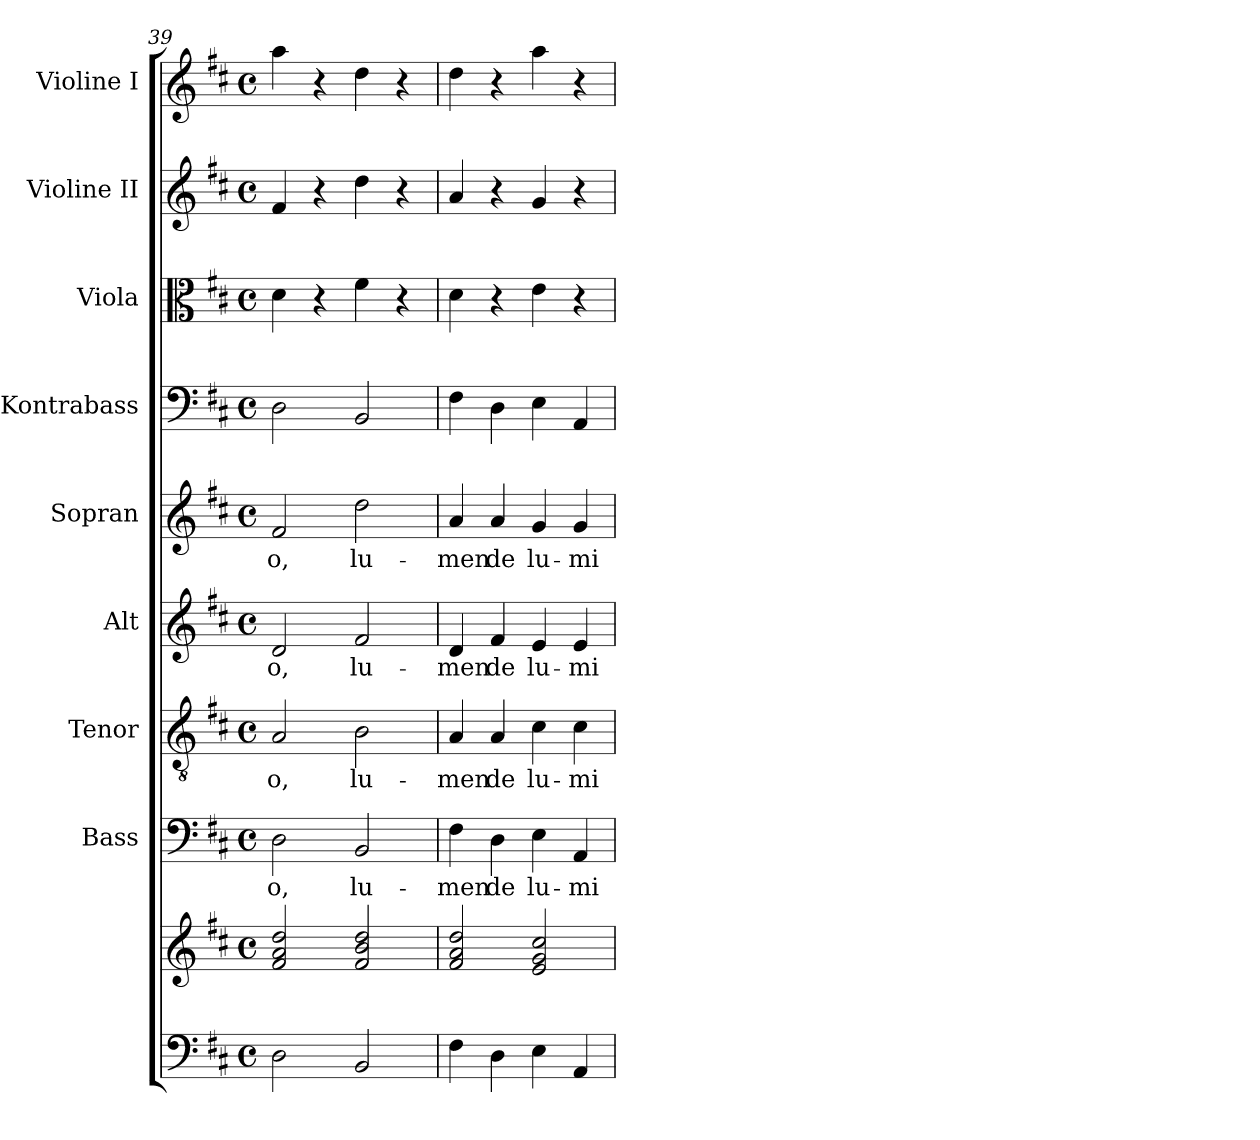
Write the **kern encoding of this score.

**kern	**kern	**kern	**text	**kern	**text	**kern	**text	**kern	**text	**kern	**kern	**kern	**kern
*part9	*part9	*part8	*part8	*part7	*part7	*part6	*part6	*part5	*part5	*part4	*part3	*part2	*part1
*staff10	*staff9	*staff8	*staff8	*staff7	*staff7	*staff6	*staff6	*staff5	*staff5	*staff4	*staff3	*staff2	*staff1
*	*	*I"Bass	*	*I"Tenor	*	*I"Alt	*	*I"Sopran	*	*I"Kontrabass	*I"Viola	*I"Violine II	*I"Violine I
*	*	*I'B.	*	*I'T.	*	*I'A.	*	*I'S.	*	*I'Kb.	*I'Vla.	*I'Vl. II	*I'Vl. I
!!LO:PB:g=z
*clefF4	*clefG2	*clefF4	*	*clefGv2	*	*clefG2	*	*clefG2	*	*clefF4	*clefC3	*clefG2	*clefG2
*	*	*	*	*	*	*	*	*	*	*ITrd7c12	*	*	*
*k[f#c#]	*k[f#c#]	*k[f#c#]	*	*k[f#c#]	*	*k[f#c#]	*	*k[f#c#]	*	*k[f#c#]	*k[f#c#]	*k[f#c#]	*k[f#c#]
*D:	*D:	*D:	*	*D:	*	*D:	*	*D:	*	*D:	*D:	*D:	*D:
*M4/4	*M4/4	*M4/4	*	*M4/4	*	*M4/4	*	*M4/4	*	*M4/4	*M4/4	*M4/4	*M4/4
*met(c)	*met(c)	*met(c)	*	*met(c)	*	*met(c)	*	*met(c)	*	*met(c)	*met(c)	*met(c)	*met(c)
=39	=39	=39	=39	=39	=39	=39	=39	=39	=39	=39	=39	=39	=39
!	!	!	!LO:LY:b	!	!LO:LY:b	!	!LO:LY:b	!	!LO:LY:b	!	!	!	!
2D\	2f#/ 2a/ 2dd/	2D\	-o,	2A/	-o,	2d/	-o,	2f#/	-o,	2DD\	4d\	4f#/	4aa\
.	.	.	.	.	.	.	.	.	.	.	4r	4r	4r
!	!	!	!LO:LY:b	!	!LO:LY:b	!	!LO:LY:b	!	!LO:LY:b	!	!	!	!
2BB/	2f#/ 2b/ 2dd/	2BB/	lu-	2B\	lu-	2f#/	lu-	2dd\	lu-	2BBB/	4f#\	4dd\	4dd\
.	.	.	.	.	.	.	.	.	.	.	4r	4r	4r
=40	=40	=40	=40	=40	=40	=40	=40	=40	=40	=40	=40	=40	=40
!	!	!	!LO:LY:b	!	!LO:LY:b	!	!LO:LY:b	!	!LO:LY:b	!	!	!	!
4F#\	2f#/ 2a/ 2dd/	4F#\	-men	4A/	-men	4d/	-men	4a/	-men	4FF#\	4d\	4a/	4dd\
!	!	!	!LO:LY:b	!	!LO:LY:b	!	!LO:LY:b	!	!LO:LY:b	!	!	!	!
4D\	.	4D\	de	4A/	de	4f#/	de	4a/	de	4DD\	4r	4r	4r
!	!	!	!LO:LY:b	!	!LO:LY:b	!	!LO:LY:b	!	!LO:LY:b	!	!	!	!
4E\	2e/ 2g/ 2cc#/	4E\	lu-	4c#\	lu-	4e/	lu-	4g/	lu-	4EE\	4e\	4g/	4aa\
!	!	!	!LO:LY:b	!	!LO:LY:b	!	!LO:LY:b	!	!LO:LY:b	!	!	!	!
4AA/	.	4AA/	-mi-	4c#\	-mi-	4e/	-mi-	4g/	-mi-	4AAA/	4r	4r	4r
=	=	=	=	=	=	=	=	=	=	=	=	=	=
*-	*-	*-	*-	*-	*-	*-	*-	*-	*-	*-	*-	*-	*-
